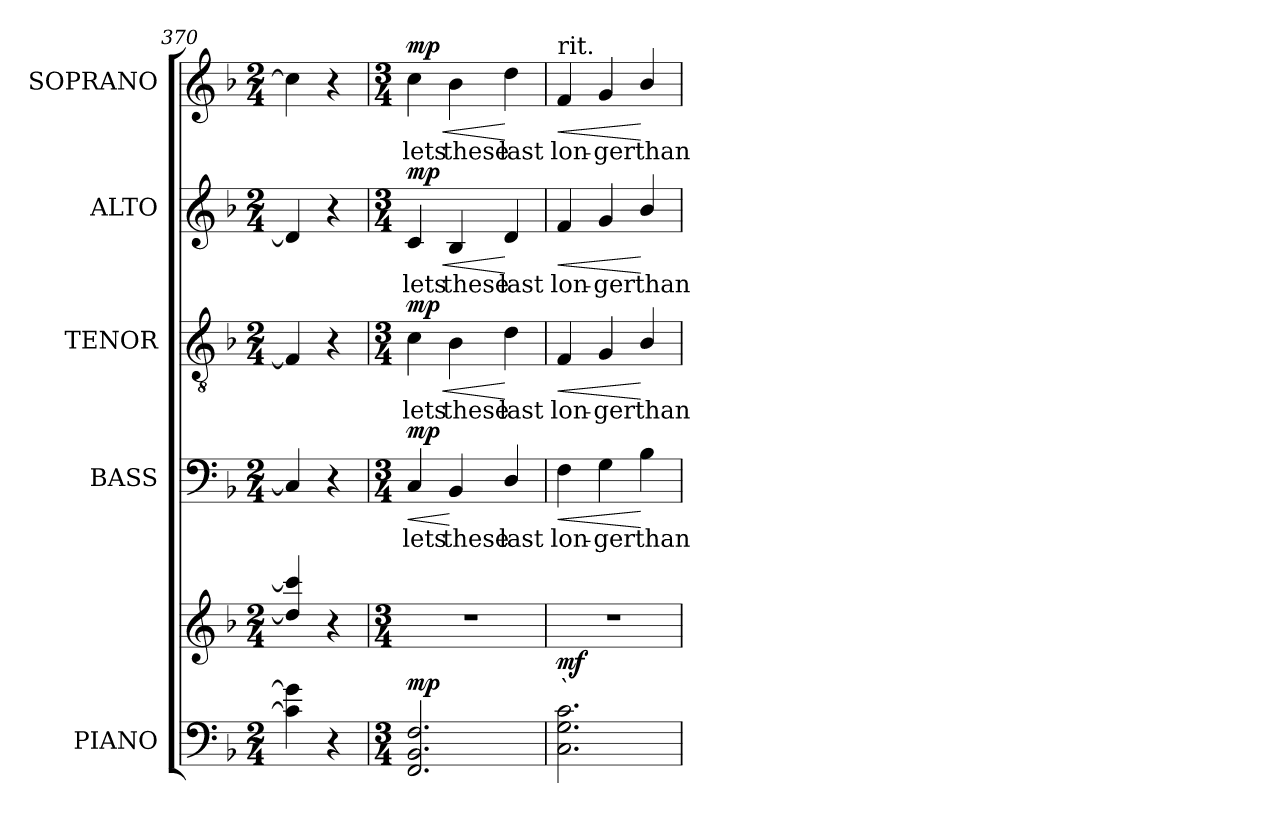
**kern	**kern	**dynam	**kern	**text	**dynam	**kern	**text	**dynam	**kern	**text	**dynam	**kern	**text	**dynam
*part5	*part5	*part5	*part4	*part4	*part4	*part3	*part3	*part3	*part2	*part2	*part2	*part1	*part1	*part1
*staff6	*staff5	*staff5/6	*staff4	*staff4	*staff4	*staff3	*staff3	*staff3	*staff2	*staff2	*staff2	*staff1	*staff1	*staff1
*I"PIANO	*	*	*I"BASS	*	*	*I"TENOR	*	*	*I"ALTO	*	*	*I"SOPRANO	*	*
*I'PNO.	*	*	*I'B.	*	*	*I'T.	*	*	*I'A.	*	*	*I'S.	*	*
*clefF4	*clefG2	*	*clefF4	*	*	*clefGv2	*	*	*clefG2	*	*	*clefG2	*	*
*	*	*	*	*	*	*ITrd7c12	*	*	*	*	*	*	*	*
*k[b-]	*k[b-]	*	*k[b-]	*	*	*k[b-]	*	*	*k[b-]	*	*	*k[b-]	*	*
*F:	*F:	*	*F:	*	*	*F:	*	*	*F:	*	*	*F:	*	*
*M2/4	*M2/4	*	*M2/4	*	*	*M2/4	*	*	*M2/4	*	*	*M2/4	*	*
=370	=370	=370	=370	=370	=370	=370	=370	=370	=370	=370	=370	=370	=370	=370
4ci\] 4gi]	4ddi/] 4ccci]	.	4Ci/]	.	.	4FFi/]	.	.	4di/]	.	.	4cci\]	.	.
4r	4r	.	4r	.	.	4r	.	.	4r	.	.	4r	.	.
!!LO:LB:g=z
=371	=371	=371	=371	=371	=371	=371	=371	=371	=371	=371	=371	=371	=371	=371
*M3/4	*M3/4	*	*M3/4	*	*	*M3/4	*	*	*M3/4	*	*	*M3/4	*	*
!	!LO:N:vis=1	!	!	!	!	!	!	!	!	!	!	!	!	!
!	!	!	!	!LO:LY:b:color=#000000	!LO:HP:b	!	!	!	!	!	!	!	!	!
!	!	!	!	!	!	!	!LO:LY:b:color=#000000	!LO:HP:b	!	!	!	!	!	!
!	!	!	!	!	!	!	!	!	!	!LO:LY:b:color=#000000	!LO:HP:b	!	!	!
!	!	!	!	!	!	!	!	!	!	!	!	!	!LO:LY:b:color=#000000	!LO:HP:b
2.FFi/ 2.BB-i 2.Fi	2.r	mp	4Ci/	lets	< mp	4Ci\	lets	< mp	4ci/	lets	< mp	4cci\	lets	< mp
!	!	!	!	!LO:LY:b:color=#000000	!	!	!	!	!	!	!	!	!	!
!	!	!	!	!	!	!	!LO:LY:b:color=#000000	!	!	!	!	!	!	!
!	!	!	!	!	!	!	!	!	!	!LO:LY:b:color=#000000	!	!	!	!
!	!	!	!	!	!	!	!	!	!	!	!	!	!LO:LY:b:color=#000000	!
.	.	.	4BB-i/	these	[	4BB-i\	these	.	4B-i/	these	.	4b-i\	these	.
!	!	!	!	!LO:LY:b:color=#000000	!	!	!	!	!	!	!	!	!	!
!	!	!	!	!	!	!	!LO:LY:b:color=#000000	!	!	!	!	!	!	!
!	!	!	!	!	!	!	!	!	!	!LO:LY:b:color=#000000	!	!	!	!
!	!	!	!	!	!	!	!	!	!	!	!	!	!LO:LY:b:color=#000000	!
.	.	.	4Di/	last	.	4Di\	last	[	4di/	last	[	4ddi\	last	[
=372	=372	=372	=372	=372	=372	=372	=372	=372	=372	=372	=372	=372	=372	=372
!	!LO:N:vis=1	!	!	!	!	!	!	!	!	!	!	!	!	!
!	!	!	!	!LO:LY:b:color=#000000	!LO:HP:b	!	!	!	!	!	!	!	!	!
!	!	!	!	!	!	!	!LO:LY:b:color=#000000	!LO:HP:b	!	!	!	!	!	!
!	!	!	!	!	!	!	!	!	!	!LO:LY:b:color=#000000	!LO:HP:b	!	!	!
!	!	!	!	!	!	!	!	!	!	!	!	!LO:TX:t=rit.	!	!
!LO:TX:a:i:t=`	!	!	!	!	!	!	!	!	!	!	!	!	!	!
!	!	!	!	!	!	!	!	!	!	!	!	!	!LO:LY:b:color=#000000	!LO:HP:b
2.Ci\ 2.Gi 2.ci	2.r	mf	4Fi\	lon-	<	4FFi/	lon-	<	4fi/	lon-	<	4fi/	lon-	<
!	!	!	!	!LO:LY:b:color=#000000	!	!	!	!	!	!	!	!	!	!
!	!	!	!	!	!	!	!LO:LY:b:color=#000000	!	!	!	!	!	!	!
!	!	!	!	!	!	!	!	!	!	!LO:LY:b:color=#000000	!	!	!	!
!	!	!	!	!	!	!	!	!	!	!	!	!	!LO:LY:b:color=#000000	!
.	.	.	4Gi\	-ger	.	4GGi/	-ger	.	4gi/	-ger	.	4gi/	-ger	.
!	!	!	!	!LO:LY:b:color=#000000	!	!	!	!	!	!	!	!	!	!
!	!	!	!	!	!	!	!LO:LY:b:color=#000000	!	!	!	!	!	!	!
!	!	!	!	!	!	!	!	!	!	!LO:LY:b:color=#000000	!	!	!	!
!	!	!	!	!	!	!	!	!	!	!	!	!	!LO:LY:b:color=#000000	!
.	.	.	4B-i\	than	[	4BB-i/	than	[	4b-i/	than	[	4b-i/	than	[
=	=	=	=	=	=	=	=	=	=	=	=	=	=	=
*-	*-	*-	*-	*-	*-	*-	*-	*-	*-	*-	*-	*-	*-	*-
